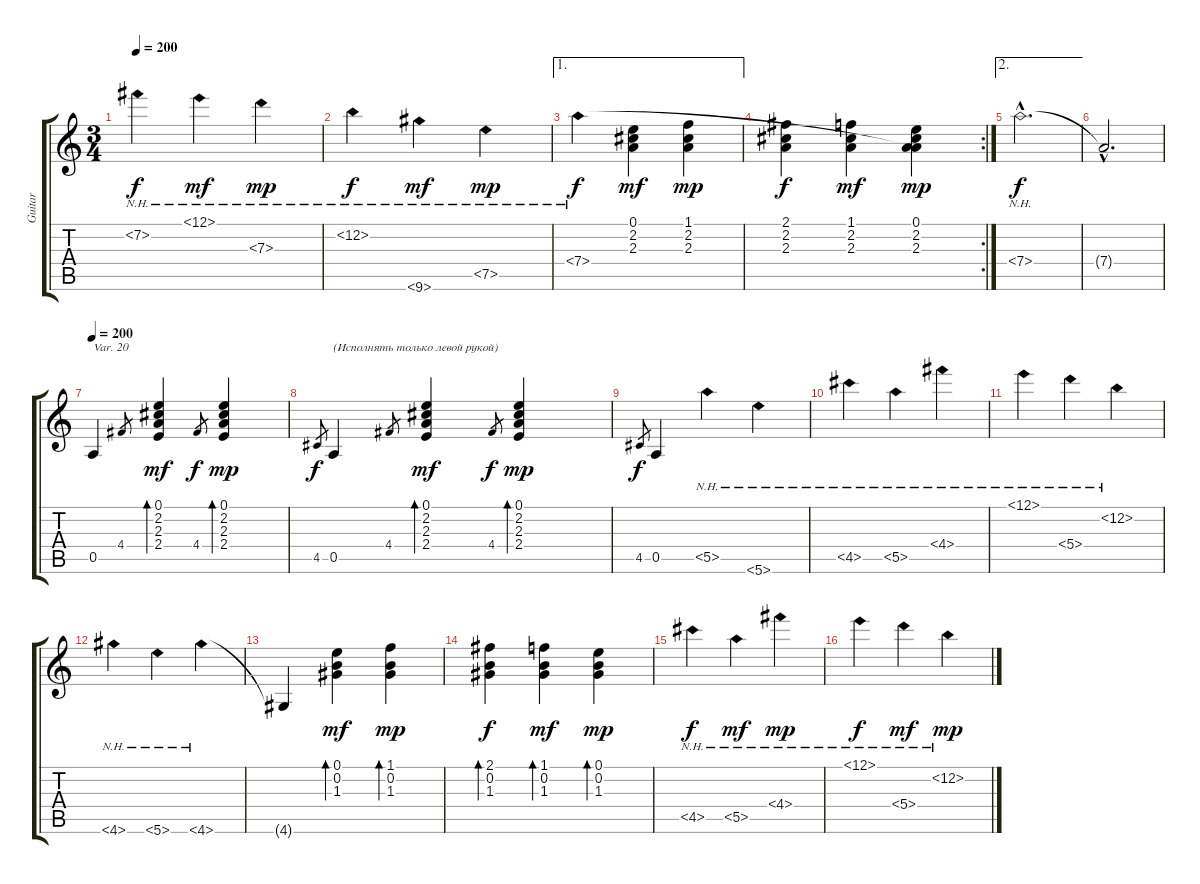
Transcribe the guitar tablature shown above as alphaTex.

\track ("Guitar" "Guitar") {instrument acousticguitarnylon}
\staff {score tabs}
\tuning (E4 B3 G3 D3 A2 E2) {hide}
\ts (3 4)
\tempo 200
\clef g2
\ks c
7.2{nh}.4{dy f} 12.1{nh}.4{dy mf} 7.3{nh}.4{dy mp} |
12.2{nh}.4{dy f} 9.6{nh}.4{dy mf} 7.5{nh}.4{dy mp} |
\ae 1
7.4{nh}.4{dy f} (0.1 2.2 2.3).4{dy mf} (1.1 2.2 2.3).4{dy mp} |
\rc 2
(2.1 2.2 2.3).4{dy f} (1.1 2.2 2.3).4{dy mf} (0.1 2.2 2.3 7.4{t}).4{dy mp} |
\ae 2
7.4{nh hac}.2{d dy f} |
7.4{hac t}.2{d} |
\tempo 200
0.5.4{txt "Var. 20 "} 4.4.8{gr} (0.1 2.2 2.3 2.4).4{bd 60 dy mf} 4.4.8{gr dy f} (0.1 2.2 2.3 2.4).4{bd 60 dy mp} |
4.5.8{gr dy f} 0.5.4{txt "(Исполнять только левой рукой)"} 4.4.8{gr} (0.1 2.2 2.3 2.4).4{bd 60 dy mf} 4.4.8{gr dy f} (0.1 2.2 2.3 2.4).4{bd 60 dy mp} |
4.5.8{gr dy f} 0.5.4 5.5{nh}.4 5.6{nh}.4 |
4.5{nh}.4 5.5{nh}.4 4.4{nh}.4 |
12.1{nh}.4 5.4{nh}.4 12.2{nh}.4 |
4.6{nh}.4 5.6{nh}.4 4.6{nh}.4 |
4.6{t}.4 (0.1 0.2 1.3).4{bd 60 dy mf} (1.1 0.2 1.3).4{bd 60 dy mp} |
(2.1 0.2 1.3).4{bd 60 dy f} (1.1 0.2 1.3).4{bd 60 dy mf} (0.1 0.2 1.3).4{bd 60 dy mp} |
4.5{nh}.4{dy f} 5.5{nh}.4{dy mf} 4.4{nh}.4{dy mp} |
12.1{nh}.4{dy f} 5.4{nh}.4{dy mf} 12.2{nh}.4{dy mp}
